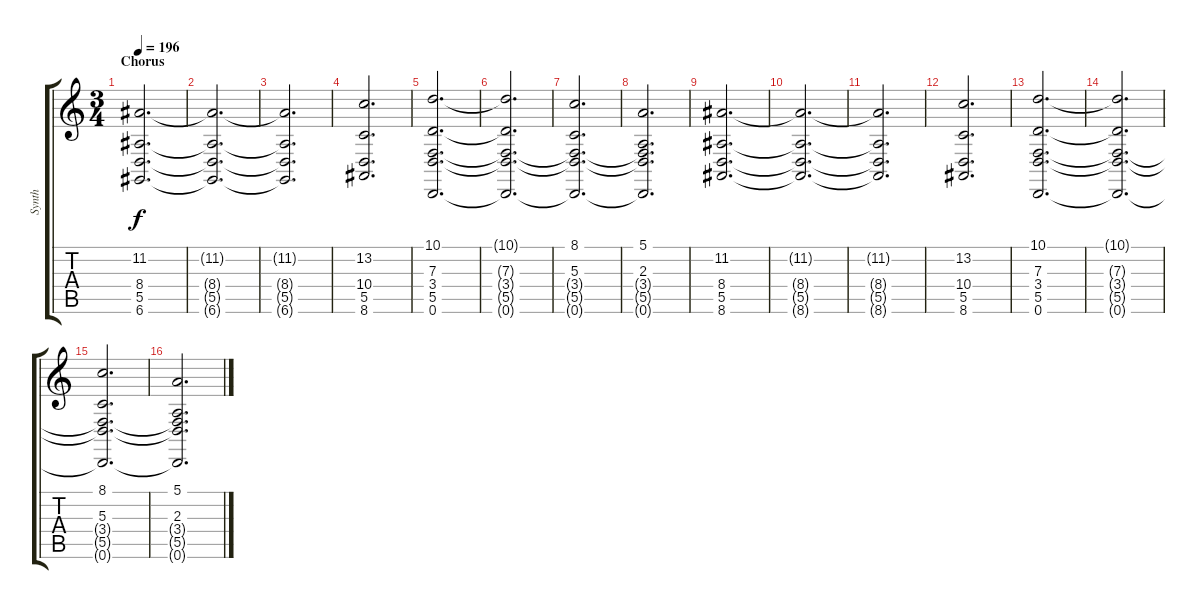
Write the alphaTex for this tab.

\track ("Synth" "Synth") {instrument pad8sweep}
\staff {score tabs}
\tuning (E4 B3 G3 D3 A2 D2) {hide}
\ts (3 4)
\section ("" "Chorus")
\tempo 196
\clef g2
\ks c
(11.2 8.4 5.5 6.6).2{d dy f} |
(11.2{t} 8.4{t} 5.5{t} 6.6{t}).2{d} |
(11.2{t} 8.4{t} 5.5{t} 6.6{t}).2{d} |
(13.2 10.4 5.5 8.6).2{d} |
(10.1 7.3 3.4 5.5 0.6).2{d} |
(10.1{t} 7.3{t} 3.4{t} 5.5{t} 0.6{t}).2{d} |
(8.1 5.3 3.4{t} 5.5{t} 0.6{t}).2{d} |
(5.1 2.3 3.4{t} 5.5{t} 0.6{t}).2{d} |
(11.2 8.4 5.5 8.6).2{d} |
(11.2{t} 8.4{t} 5.5{t} 8.6{t}).2{d} |
(11.2{t} 8.4{t} 5.5{t} 8.6{t}).2{d} |
(13.2 10.4 5.5 8.6).2{d} |
(10.1 7.3 3.4 5.5 0.6).2{d} |
(10.1{t} 7.3{t} 3.4{t} 5.5{t} 0.6{t}).2{d} |
(8.1 5.3 3.4{t} 5.5{t} 0.6{t}).2{d} |
(5.1 2.3 3.4{t} 5.5{t} 0.6{t}).2{d}
